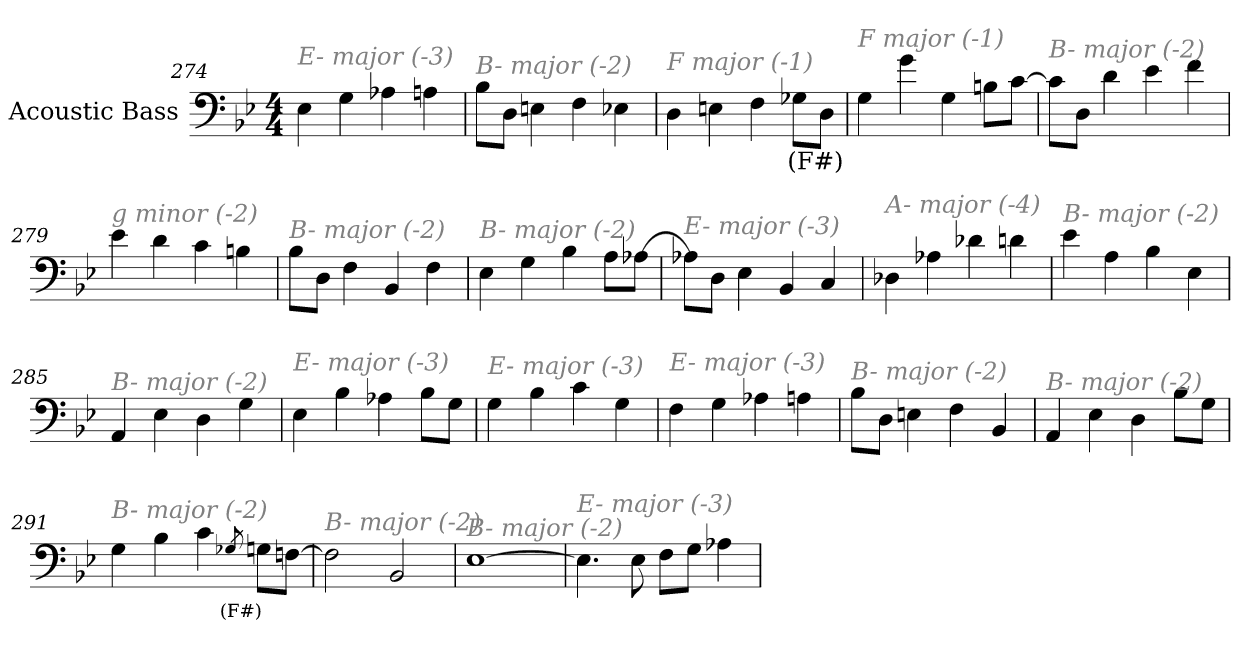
**kern	**text
*part1	*part1
*staff1	*staff1
*I"Acoustic Bass	*
*clefF4	*
*ITrd7c12	*
*k[b-e-]	*
*B-:	*
*M4/4	*
=274	=274
!LO:TX:i:color=#808080:t=E- major (-3)	!
4EE-	.
4GG	.
4AA-X	.
4AAn	.
=275	=275
!LO:TX:i:color=#808080:t=B- major (-2)	!
8BB-L	.
8DDJ	.
4EEn	.
4FF	.
4EE-X	.
=276	=276
!LO:TX:i:color=#808080:t=F major (-1)	!
4DD	.
4EEn	.
4FF	.
8GG-XiL	(F#)
8DDJ	.
=277	=277
!LO:TX:i:color=#808080:t=F major (-1)	!
4GG	.
4G	.
4GG	.
8BBnL	.
[8CJ	.
=278	=278
!LO:TX:i:color=#808080:t=B- major (-2)	!
8CL]	.
8DDJ	.
4D	.
4E-	.
4F	.
=279	=279
!LO:TX:i:color=#808080:t=g minor (-2)	!
4E-	.
4D	.
4C	.
4BBn	.
=280	=280
!LO:TX:i:color=#808080:t=B- major (-2)	!
8BB-L	.
8DDJ	.
4FF	.
4BBB-	.
4FF	.
=281	=281
!LO:TX:i:color=#808080:t=B- major (-2)	!
4EE-	.
4GG	.
4BB-	.
8AAL	.
[8AA-XJ	.
=282	=282
!LO:TX:i:color=#808080:t=E- major (-3)	!
8AA-XL]	.
8DDJ	.
4EE-	.
4BBB-	.
4CC	.
=283	=283
!LO:TX:i:color=#808080:t=A- major (-4)	!
4DD-X	.
4AA-X	.
4D-X	.
4Dn	.
=284	=284
!LO:TX:i:color=#808080:t=B- major (-2)	!
4E-	.
4AA	.
4BB-	.
4EE-	.
=285	=285
!LO:TX:i:color=#808080:t=B- major (-2)	!
4AAA	.
4EE-	.
4DD	.
4GG	.
=286	=286
!LO:TX:i:color=#808080:t=E- major (-3)	!
4EE-	.
4BB-	.
4AA-X	.
8BB-L	.
8GGJ	.
=287	=287
!LO:TX:i:color=#808080:t=E- major (-3)	!
4GG	.
4BB-	.
4C	.
4GG	.
=288	=288
!LO:TX:i:color=#808080:t=E- major (-3)	!
4FF	.
4GG	.
4AA-X	.
4AAn	.
=289	=289
!LO:TX:i:color=#808080:t=B- major (-2)	!
8BB-L	.
8DDJ	.
4EEn	.
4FF	.
4BBB-	.
=290	=290
!LO:TX:i:color=#808080:t=B- major (-2)	!
4AAA	.
4EE-	.
4DD	.
8BB-L	.
8GGJ	.
=291	=291
!LO:TX:i:color=#808080:t=B- major (-2)	!
4GG	.
4BB-	.
4C	.
8qGG-Xi	(F#)
8GGL	.
[8FFnJ	.
=292	=292
!LO:TX:i:color=#808080:t=B- major (-2)	!
2FF]	.
2BBB-	.
=293	=293
!LO:TX:i:color=#808080:t=B- major (-2)	!
[1EE-	.
=294	=294
!LO:TX:i:color=#808080:t=E- major (-3)	!
4.EE-]	.
8EE-	.
8FFL	.
8GGJ	.
4AA-X	.
=	=
*-	*-
